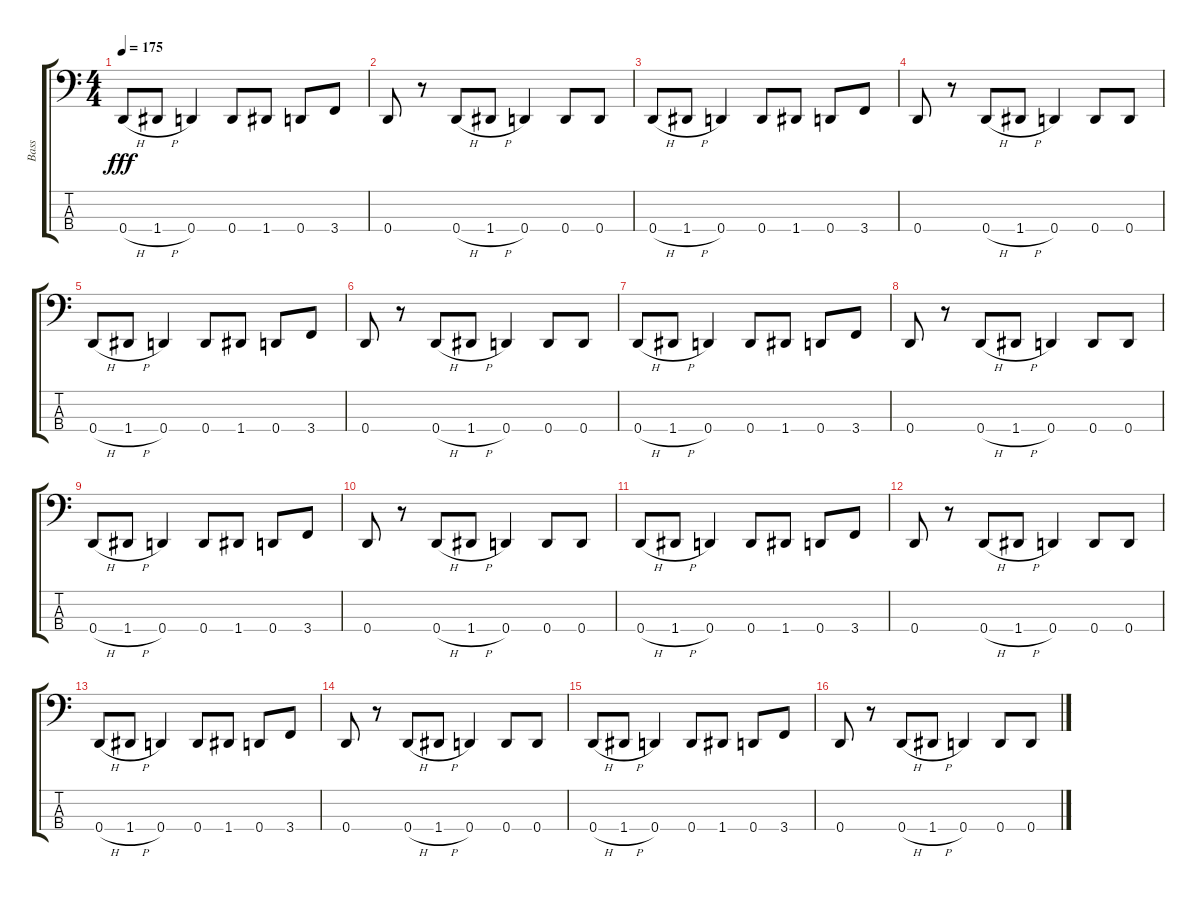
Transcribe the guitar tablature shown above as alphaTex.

\track ("Bass" "Bass") {instrument electricbasspick}
\staff {score tabs}
\tuning (G2 D2 A1 D1) {hide}
\ts (4 4)
\tempo 175
\clef f4
\ks c
0.4{h}.8{dy fff} 1.4{h}.8 0.4.4 0.4.8 1.4.8 0.4.8 3.4.8 |
0.4.8 r.8 0.4{h}.8 1.4{h}.8 0.4.4 0.4.8 0.4.8 |
0.4{h}.8 1.4{h}.8 0.4.4 0.4.8 1.4.8 0.4.8 3.4.8 |
0.4.8 r.8 0.4{h}.8 1.4{h}.8 0.4.4 0.4.8 0.4.8 |
0.4{h}.8 1.4{h}.8 0.4.4 0.4.8 1.4.8 0.4.8 3.4.8 |
0.4.8 r.8 0.4{h}.8 1.4{h}.8 0.4.4 0.4.8 0.4.8 |
0.4{h}.8 1.4{h}.8 0.4.4 0.4.8 1.4.8 0.4.8 3.4.8 |
0.4.8 r.8 0.4{h}.8 1.4{h}.8 0.4.4 0.4.8 0.4.8 |
0.4{h}.8 1.4{h}.8 0.4.4 0.4.8 1.4.8 0.4.8 3.4.8 |
0.4.8 r.8 0.4{h}.8 1.4{h}.8 0.4.4 0.4.8 0.4.8 |
0.4{h}.8 1.4{h}.8 0.4.4 0.4.8 1.4.8 0.4.8 3.4.8 |
0.4.8 r.8 0.4{h}.8 1.4{h}.8 0.4.4 0.4.8 0.4.8 |
0.4{h}.8 1.4{h}.8 0.4.4 0.4.8 1.4.8 0.4.8 3.4.8 |
0.4.8 r.8 0.4{h}.8 1.4{h}.8 0.4.4 0.4.8 0.4.8 |
0.4{h}.8 1.4{h}.8 0.4.4 0.4.8 1.4.8 0.4.8 3.4.8 |
0.4.8 r.8 0.4{h}.8 1.4{h}.8 0.4.4 0.4.8 0.4.8
